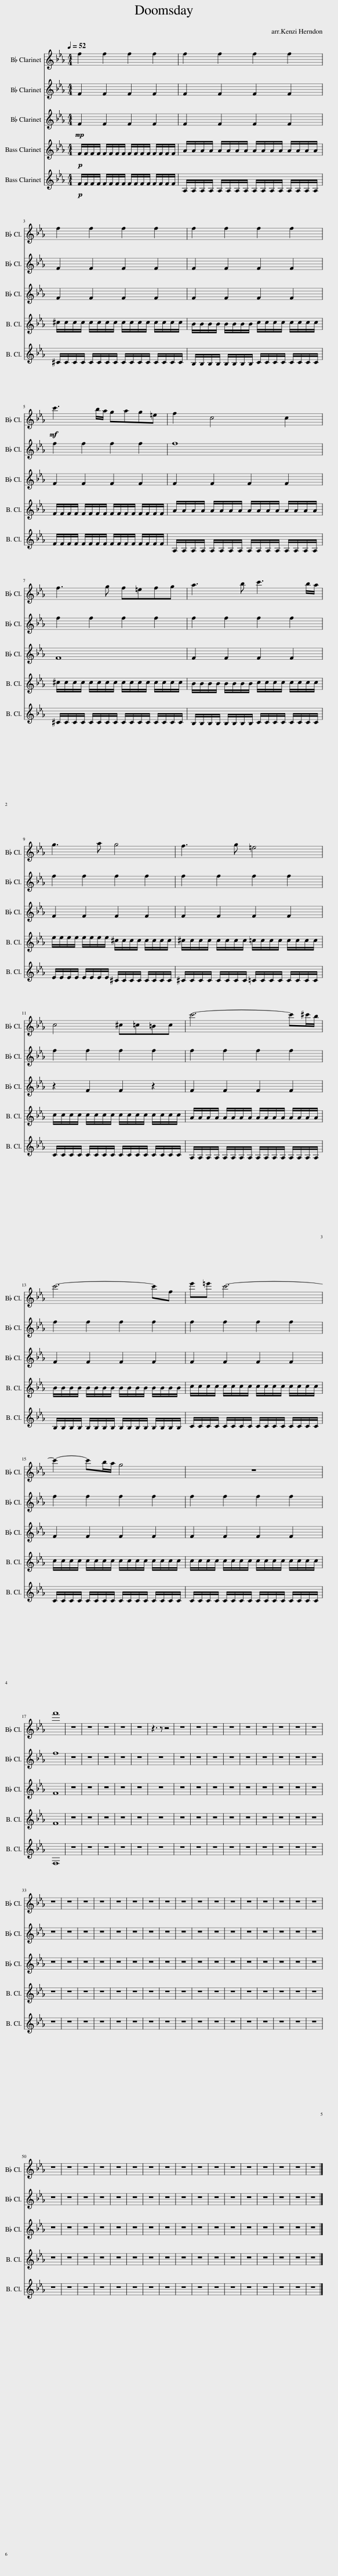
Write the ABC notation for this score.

X:1
%%score 1 2 3 4 5
L:1/8
Q:1/4=52
M:4/4
I:linebreak $
K:none
V:1 treble transpose=-2
V:2 treble transpose=-2
V:3 treble transpose=-2
V:4 treble transpose=-14
V:5 treble transpose=-14
V:1
[K:Eb] f2 f2 f2 f2 | f2 f2 f2 f2 |$ f2 f2 f2 f2 | f2 f2 f2 f2 |$!mf! c'3 b/a/ gag=e | %5
 f2 c4 c2 |$ f3 g f=efg | a3 b c'3 b/a/ |$ g3 a g4 | f3 g =e4 |$ %10
 c4 ^c=c=Bc | c'6- c'^c'/b/ |$ c'6- c'f | e'=e' c'6- |$ c'2- c'b/a/ g4 | %15
 z8 |$ f'8 | z8 | z8 | z8 | %20
 z8 | z8 | z3 z z4 | z8 | z8 | %25
 z8 | z8 | z8 | z8 | z8 | %30
 z8 | z8 |$ z8 | z8 | z8 | %35
 z8 | z8 | z8 | z8 | z8 | %40
 z8 | z8 | z8 | z8 | z8 | %45
 z8 | z8 | z8 | z8 |$ z8 | %50
 z8 | z8 | z8 | z8 | z8 | %55
 z8 | z8 | z8 | z8 | z8 | %60
 z8 | z8 | z8 | z8 | z8 | %65
 z8 |] %66
V:2
[K:Eb] F2 F2 F2 F2 | F2 F2 F2 F2 |$ F2 F2 F2 F2 | F2 F2 F2 F2 |$ f2 f2 f2 f2 | %5
 f8 |$ f2 f2 f2 f2 | f2 f2 f2 f2 |$ f2 f2 f2 f2 | f2 f2 f2 f2 |$ %10
 f2 f2 f2 f2 | f2 f2 f2 f2 |$ f2 f2 f2 f2 | f2 f2 f2 f2 |$ f2 f2 f2 f2 | %15
 f2 f2 f2 f2 |$ f8 | z8 | z8 | z8 | %20
 z8 | z8 | z8 | z8 | z8 | %25
 z8 | z8 | z8 | z8 | z8 | %30
 z8 | z8 |$ z8 | z8 | z8 | %35
 z8 | z8 | z8 | z8 | z8 | %40
 z8 | z8 | z8 | z8 | z8 | %45
 z8 | z8 | z8 | z8 |$ z8 | %50
 z8 | z8 | z8 | z8 | z8 | %55
 z8 | z8 | z8 | z8 | z8 | %60
 z8 | z8 | z8 | z8 | z8 | %65
 z8 |] %66
V:3
[K:Eb]!mp! F2 F2 F2 F2 | F2 F2 F2 F2 |$ F2 F2 F2 F2 | F2 F2 F2 F2 |$ F2 F2 F2 F2 | %5
 F2 F2 F2 F2 |$ F8 | F2 F2 F2 F2 |$ F2 F2 F2 F2 | F2 F2 F2 F2 |$ %10
 z2 F2 F2 z2 | F2 F2 F2 F2 |$ F2 F2 F2 F2 | F2 F2 F2 F2 |$ F2 F2 F2 F2 | %15
 F2 F2 F2 F2 |$ F8 | z8 | z8 | z8 | %20
 z8 | z8 | z8 | z8 | z8 | %25
 z8 | z8 | z8 | z8 | z8 | %30
 z8 | z8 |$ z8 | z8 | z8 | %35
 z8 | z8 | z8 | z8 | z8 | %40
 z8 | z8 | z8 | z8 | z8 | %45
 z8 | z8 | z8 | z8 |$ z8 | %50
 z8 | z8 | z8 | z8 | z8 | %55
 z8 | z8 | z8 | z8 | z8 | %60
 z8 | z8 | z8 | z8 | z8 | %65
 z8 |] %66
V:4
[K:Eb]!p! F/F/F/F/ F/F/F/F/ F/F/F/F/ F/F/F/F/ | A/A/A/A/ A/A/A/A/ A/A/A/A/ A/A/A/A/ |$ ^c/c/c/c/ c/c/c/c/ c/c/c/c/ c/c/c/c/ | B/B/B/B/ B/B/B/B/ c/c/c/c/ c/c/c/c/ |$ F/F/F/F/ F/F/F/F/ F/F/F/F/ F/F/F/F/ | %5
 A/A/A/A/ A/A/A/A/ A/A/A/A/ A/A/A/A/ |$ ^c/c/c/c/ c/c/c/c/ c/c/c/c/ c/c/c/c/ | B/B/B/B/ B/B/B/B/ c/c/c/c/ c/c/c/c/ |$ e/e/e/e/ e/e/e/e/ ^c/c/c/c/ c/c/c/c/ | ^c/c/c/c/ c/c/c/c/ =c/c/c/c/ c/c/c/c/ |$ %10
 c/c/c/c/ c/c/c/c/ c/c/c/c/ c/c/c/c/ | A/A/A/A/ A/A/A/A/ A/A/A/A/ A/A/A/A/ |$ B/B/B/B/ B/B/B/B/ B/B/B/B/ B/B/B/B/ | c/c/c/c/ c/c/c/c/ c/c/c/c/ c/c/c/c/ |$ c/c/c/c/ c/c/c/c/ c/c/c/c/ c/c/c/c/ | %15
 c/c/c/c/ c/c/c/c/ c/c/c/c/ c/c/c/c/ |$ F8 | z8 | z8 | z8 | %20
 z8 | z8 | z8 | z8 | z8 | %25
 z8 | z8 | z8 | z8 | z8 | %30
 z8 | z8 |$ z8 | z8 | z8 | %35
 z8 | z8 | z8 | z8 | z8 | %40
 z8 | z8 | z8 | z8 | z8 | %45
 z8 | z8 | z8 | z8 |$ z8 | %50
 z8 | z8 | z8 | z8 | z8 | %55
 z8 | z8 | z8 | z8 | z8 | %60
 z8 | z8 | z8 | z8 | z8 | %65
 z8 |] %66
V:5
[K:Eb]!p! F/F/F/F/ F/F/F/F/ F/F/F/F/ F/F/F/F/ | A,/A,/A,/A,/ A,/A,/A,/A,/ A,/A,/A,/A,/ A,/A,/A,/A,/ |$ ^C/C/C/C/ C/C/C/C/ C/C/C/C/ C/C/C/C/ | B,/B,/B,/B,/ B,/B,/B,/B,/ C/C/C/C/ C/C/C/C/ |$ F/F/F/F/ F/F/F/F/ F/F/F/F/ F/F/F/F/ | %5
 A,/A,/A,/A,/ A,/A,/A,/A,/ A,/A,/A,/A,/ A,/A,/A,/A,/ |$ ^C/C/C/C/ C/C/C/C/ C/C/C/C/ C/C/C/C/ | B,/B,/B,/B,/ B,/B,/B,/B,/ C/C/C/C/ C/C/C/C/ |$ E/E/E/E/ E/E/E/E/ ^C/C/C/C/ C/C/C/C/ | ^C/C/C/C/ C/C/C/C/ =C/C/C/C/ C/C/C/C/ |$ %10
 C/C/C/C/ C/C/C/C/ C/C/C/C/ C/C/C/C/ | A,/A,/A,/A,/ A,/A,/A,/A,/ A,/A,/A,/A,/ A,/A,/A,/A,/ |$ B,/B,/B,/B,/ B,/B,/B,/B,/ B,/B,/B,/B,/ B,/B,/B,/B,/ | C/C/C/C/ C/C/C/C/ C/C/C/C/ C/C/C/C/ |$ C/C/C/C/ C/C/C/C/ C/C/C/C/ C/C/C/C/ | %15
 C/C/C/C/ C/C/C/C/ C/C/C/C/ C/C/C/C/ |$ F,8 | z8 | z8 | z8 | %20
 z8 | z8 | z8 | z8 | z8 | %25
 z8 | z8 | z8 | z8 | z8 | %30
 z8 | z8 |$ z8 | z8 | z8 | %35
 z8 | z8 | z8 | z8 | z8 | %40
 z8 | z8 | z8 | z8 | z8 | %45
 z8 | z8 | z8 | z8 |$ z8 | %50
 z8 | z8 | z8 | z8 | z8 | %55
 z8 | z8 | z8 | z8 | z8 | %60
 z8 | z8 | z8 | z8 | z8 | %65
 z8 |] %66
